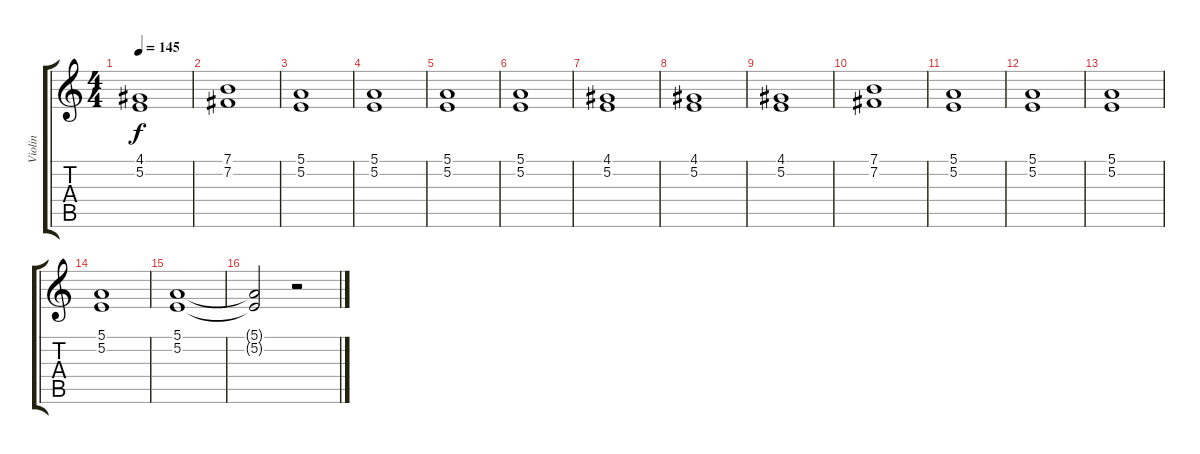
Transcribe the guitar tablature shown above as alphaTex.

\track ("Violin" "Violin") {instrument violin}
\staff {score tabs}
\tuning (E4 B3 G3 D3 A2 E2) {hide}
\ts (4 4)
\tempo 145
\clef g2
\ks c
(4.1 5.2).1{dy f} |
(7.1 7.2).1 |
(5.1 5.2).1 |
(5.1 5.2).1 |
(5.1 5.2).1 |
(5.1 5.2).1 |
(4.1 5.2).1 |
(4.1 5.2).1 |
(4.1 5.2).1 |
(7.1 7.2).1 |
(5.1 5.2).1 |
(5.1 5.2).1 |
(5.1 5.2).1 |
(5.1 5.2).1 |
(5.1 5.2).1 |
(5.1{t} 5.2{t}).2 r.2
